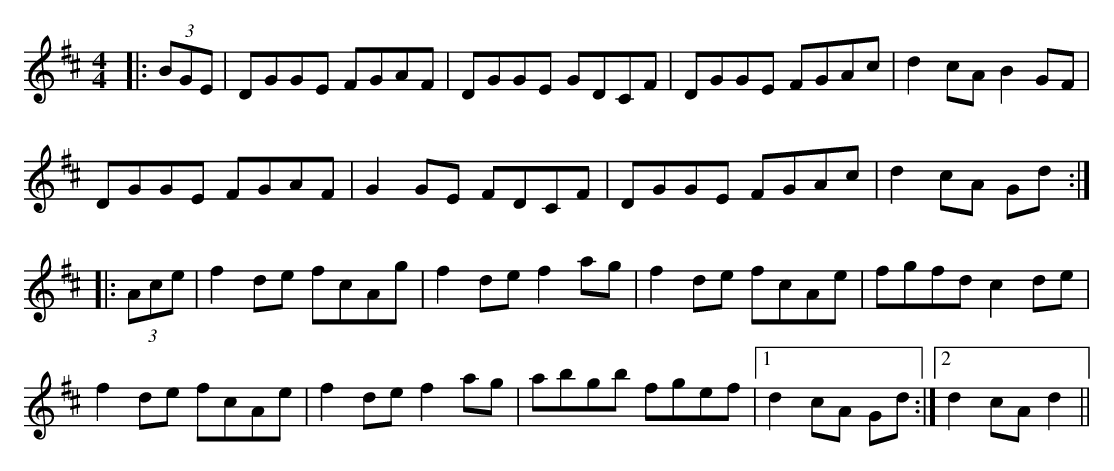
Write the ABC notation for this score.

X:1
M:4/4
K:D
|:(3BGE|DGGE FGAF|DGGE GDCF|DGGE FGAc|d2 cA B2 GF|
DGGE FGAF|G2 GE FDCF|DGGE FGAc|d2 cA Gd:|
|:(3Ace|f2 de fcAg|f2 de f2 ag|f2 de fcAe|fgfd c2 de|
f2 de fcAe|f2 de f2 ag|abgb fgef|1 d2 cA Gd:|2 d2 cA d2||
